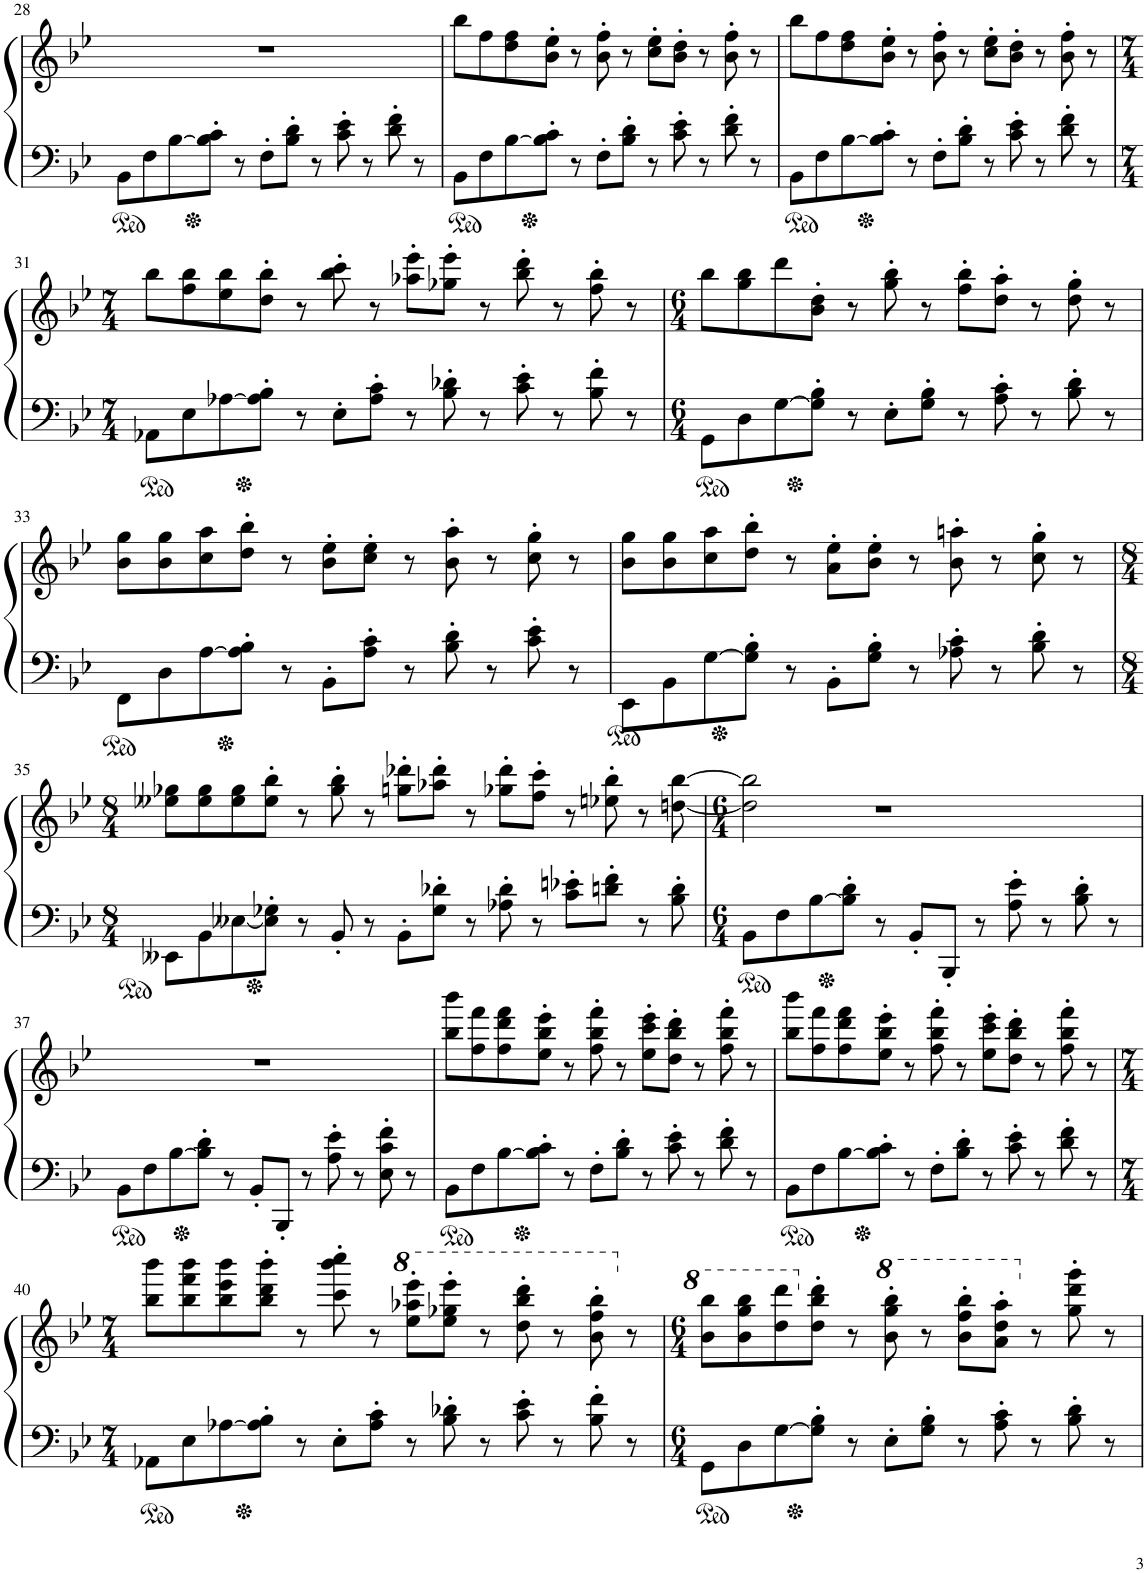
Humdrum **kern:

**kern	**kern
*part1	*part1
*staff2	*staff1
*I"Piano	*
*I'Pno.	*
!!LO:PB:g=z
*clefF4	*clefG2
*k[b-e-]	*k[b-e-]
*M6/4	*M6/4
=28	=28
8BB-\L	1.r
8F\	.
[8B-\	.
8B-\]' 8c\'J	.
8r	.
8F'\L	.
8B-\' 8d\'J	.
8r	.
8c\' 8e-\'	.
8r	.
8d\' 8f\'	.
8r	.
=29	=29
8BB-\L	8bb-\L
8F\	8ff\
[>8B-\	8dd\ 8ff\
8B-\]' 8c\'J	8b-\' 8ee-\'J
8r	8r
8F'\L	8b-\' 8ff\'
8B-\' 8d\'J	8r
8r	8cc\' 8ee-\'L
8c\' 8e-\'	8b-\' 8dd\'J
8r	8r
8d\' 8f\'	8b-\' 8ff\'
8r	8r
=30	=30
8BB-\L	8bb-\L
8F\	8ff\
[>8B-\	8dd\ 8ff\
8B-\]' 8c\'J	8b-\' 8ee-\'J
8r	8r
8F'\L	8b-\' 8ff\'
8B-\' 8d\'J	8r
8r	8cc\' 8ee-\'L
8c\' 8e-\'	8b-\' 8dd\'J
8r	8r
8d\' 8f\'	8b-\' 8ff\'
8r	8r
!!LO:LB:g=z
=31	=31
*M7/4	*M7/4
8AA-X\L	8bb-\L
8E-\	8ff\ 8bb-\
[>8A-X\	8ee-\ 8bb-\
8A-\]' 8B-\'J	8dd\' 8bb-\'J
8r	8r
8E-'\L	8bb-\' 8ccc\'
8A-\' 8c\'J	8r
8r	8aa-X\' 8eee-\'L
8B-\' 8d-X\'	8gg-X\' 8eee-\'J
8r	8r
8c\' 8e-\'	8bb-\' 8ddd\'
8r	8r
8B-\' 8f\'	8ff\' 8bb-\'
8r	8r
=32	=32
*M6/4	*M6/4
8GG\L	8bb-\L
8D\	8gg\ 8bb-\
[>8G\	8ddd\
8G\]' 8B-\'J	8b-\' 8dd\'J
8r	8r
8E-'\L	8gg\' 8bb-\'
8G\' 8B-\'J	8r
8r	8ff\' 8bb-\'L
8A\' 8c\'	8dd\' 8aa\'J
8r	8r
8B-\' 8d\'	8dd\' 8gg\'
8r	8r
!!LO:LB:g=z
=33	=33
8FF\L	8b-\ 8gg\L
8D\	8b-\ 8gg\
[>8A\	8cc\ 8aa\
8A\]' 8B-\'J	8dd\' 8bb-\'J
8r	8r
8BB-'\L	8b-\' 8ee-\'L
8A\' 8c\'J	8cc\' 8ee-\'J
8r	8r
8B-\' 8d\'	8b-\' 8aa\'
8r	8r
8c\' 8e-\'	8cc\' 8gg\'
8r	8r
=34	=34
8EE-\L	8b-\ 8gg\L
8BB-\	8b-\ 8gg\
[>8G\	8cc\ 8aa\
8G\]' 8B-\'J	8dd\' 8bb-\'J
8r	8r
8BB-'\L	8a\' 8ee-\'L
8G\' 8B-\'J	8b-\' 8ee-\'J
8r	8r
8A-X\' 8c\'	8b-\' 8aan\'
8r	8r
8B-\' 8d\'	8cc\' 8gg\'
8r	8r
!!LO:LB:g=z
=35	=35
*M8/4	*M8/4
8EE--X\L	8ee--X\ 8gg-X\L
8BB-\	8ee--\ 8gg-\
[<8E--X\	8ee--\ 8gg-\
8E--\]' 8G-X\'J	8ee--\' 8bb-\'J
8r	8r
8BB-'/	8gg-\' 8bb-\'
8r	8r
8BB-'\L	8ggn\' 8ddd-X\'L
8G-\' 8d-X\'J	8aa-X\' 8ddd-\'J
8r	8r
8A-X\' 8d-\'	8gg-X\' 8ddd-\'L
8r	8ff\' 8ccc\'J
8c\' 8e-X\'L	8r
8dn\' 8f\'J	8ee-X\' 8bb-\'
8r	8r
8B-\' 8d\'	[8ddn\ [8bb-\
=36	=36
*M6/4	*M6/4
8BB-\L	2dd\] 2bb-\]
8F\	.
[>8B-\	.
8B-\]' 8d\'J	.
8r	1r
8BB-'/L	.
8BBB-'/J	.
8r	.
8A\' 8e-\'	.
8r	.
8B-\' 8d\'	.
8r	.
!!LO:LB:g=z
=37	=37
8BB-\L	1.r
8F\	.
[>8B-\	.
8B-\]' 8d\'J	.
8r	.
8BB-'/L	.
8BBB-'/J	.
8r	.
8A\' 8e-\'	.
8r	.
8E-\' 8c\' 8f\'	.
8r	.
=38	=38
8BB-\L	8bb-\ 8bbb-\L
8F\	8ff\ 8fff\
[>8B-\	8ff\ 8ddd\ 8fff\
8B-\]' 8c\'J	8ee-\' 8bb-\' 8eee-\'J
8r	8r
8F'\L	8ff\' 8bb-\' 8fff\'
8B-\' 8d\'J	8r
8r	8ee-\' 8ccc\' 8eee-\'L
8c\' 8e-\'	8dd\' 8bb-\' 8ddd\'J
8r	8r
8d\' 8f\'	8ff\' 8bb-\' 8fff\'
8r	8r
=39	=39
8BB-\L	8bb-\ 8bbb-\L
8F\	8ff\ 8fff\
[>8B-\	8ff\ 8ddd\ 8fff\
8B-\]' 8c\'J	8ee-\' 8bb-\' 8eee-\'J
8r	8r
8F'\L	8ff\' 8bb-\' 8fff\'
8B-\' 8d\'J	8r
8r	8ee-\' 8ccc\' 8eee-\'L
8c\' 8e-\'	8dd\' 8bb-\' 8ddd\'J
8r	8r
8d\' 8f\'	8ff\' 8bb-\' 8fff\'
8r	8r
!!LO:LB:g=z
=40	=40
*M7/4	*M7/4
8AA-X\L	8bb-\ 8bbb-\L
8E-\	8bb-\ 8fff\ 8bbb-\
[>8A-X\	8bb-\ 8eee-\ 8bbb-\
8A-\]' 8B-\'J	8bb-\' 8ddd\' 8bbb-\'J
8r	8r
8E-'\L	8ccc\' 8bbb-\' 8cccc\'
8A-\' 8c\'J	8r
*	*8va
8r	8eee-\' 8aaa-X\' 8eeee-\'L
8B-\' 8d-X\'	8eee-\' 8ggg-X\' 8eeee-\'J
8r	8r
8c\' 8e-\'	8ddd\' 8bbb-\' 8dddd\'
8r	8r
8B-\' 8f\'	8bb-\' 8fff\' 8bbb-\'
*	*X8va
8r	8r
=41	=41
*M6/4	*M6/4
*	*8va
8GG\L	8bb-\ 8bbb-\L
8D\	8bb-\ 8ggg\ 8bbb-\
[>8G\	8ddd\ 8dddd\
*	*X8va
8G\]' 8B-\'J	8dd\' 8bb-\' 8ddd\'J
8r	8r
*	*8va
8E-'\L	8bb-\' 8ggg\' 8bbb-\'
8G\' 8B-\'J	8r
8r	8bb-\' 8fff\' 8bbb-\'L
8A\' 8c\'	8aa\' 8ddd\' 8aaa\'J
*	*X8va
8r	8r
8B-\' 8d\'	8gg\' 8ddd\' 8ggg\'
8r	8r
=	=
*-	*-
